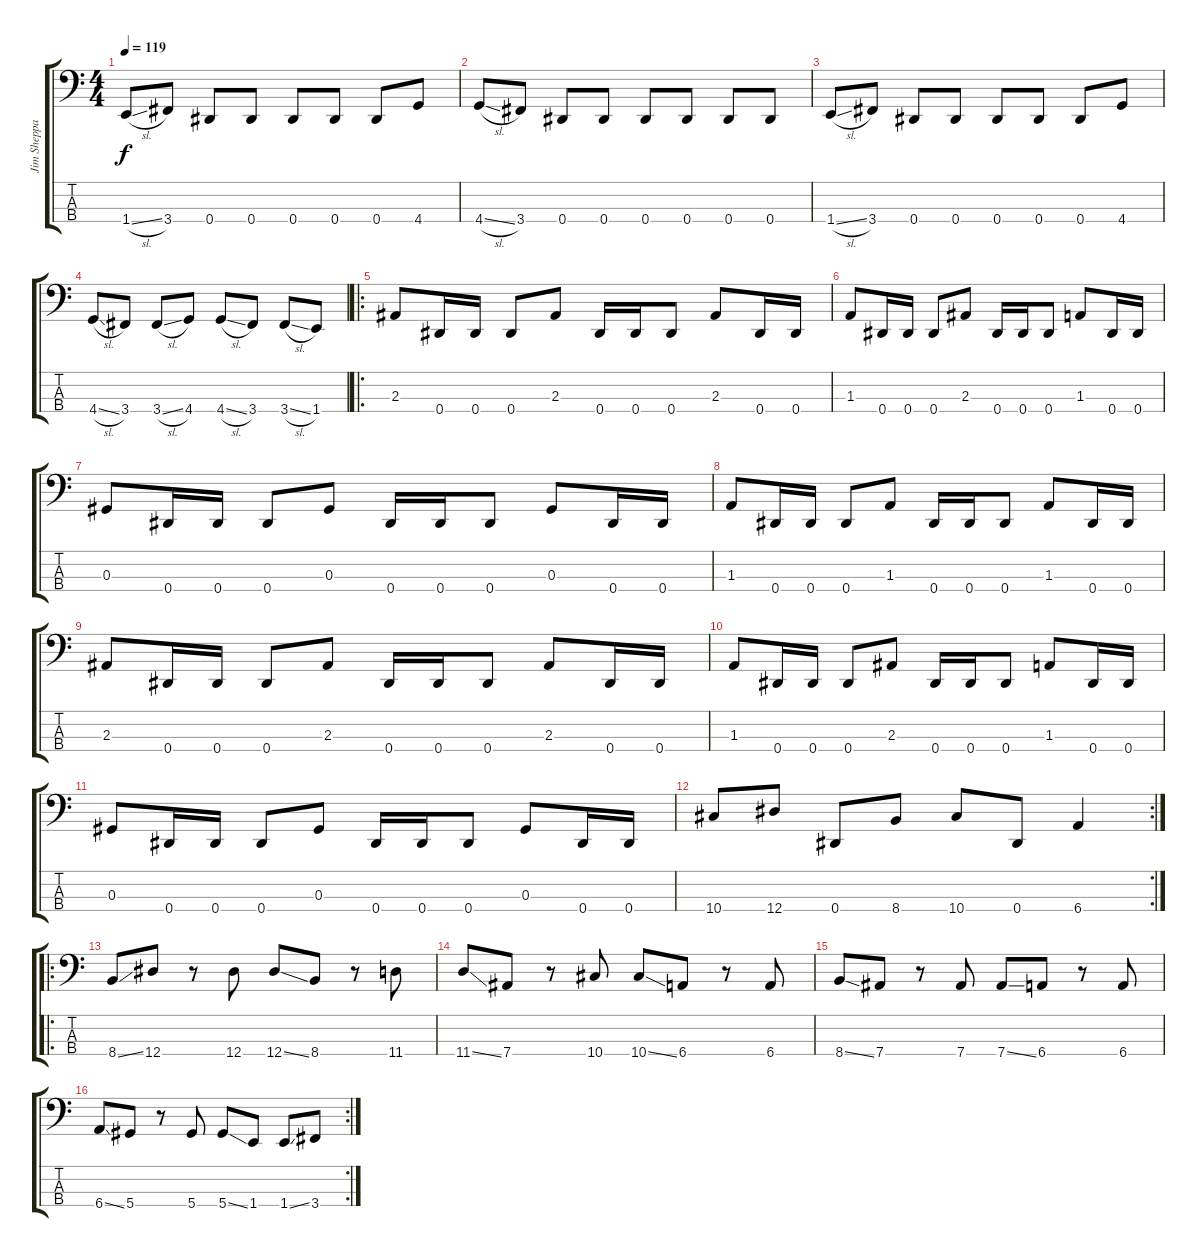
\track ("Jim Sheppard" "Jim Sheppa") {instrument electricbasspick}
\staff {score tabs}
\tuning (Gb2 Db2 Ab1 Eb1) {hide}
\ts (4 4)
\tempo 119
\clef f4
\ks c
1.4{sl}.8{dy f} 3.4.8 0.4.8 0.4.8 0.4.8 0.4.8 0.4.8 4.4.8 |
4.4{sl}.8 3.4.8 0.4.8 0.4.8 0.4.8 0.4.8 0.4.8 0.4.8 |
1.4{sl}.8 3.4.8 0.4.8 0.4.8 0.4.8 0.4.8 0.4.8 4.4.8 |
4.4{sl}.8 3.4.8 3.4{sl}.8 4.4.8 4.4{sl}.8 3.4.8 3.4{sl}.8 1.4.8 |
\ro
2.3.8 0.4.16 0.4.16 0.4.8 2.3.8 0.4.16 0.4.16 0.4.8 2.3.8 0.4.16 0.4.16 |
1.3.8 0.4.16 0.4.16 0.4.8 2.3.8 0.4.16 0.4.16 0.4.8 1.3.8 0.4.16 0.4.16 |
0.3.8 0.4.16 0.4.16 0.4.8 0.3.8 0.4.16 0.4.16 0.4.8 0.3.8 0.4.16 0.4.16 |
1.3.8 0.4.16 0.4.16 0.4.8 1.3.8 0.4.16 0.4.16 0.4.8 1.3.8 0.4.16 0.4.16 |
2.3.8 0.4.16 0.4.16 0.4.8 2.3.8 0.4.16 0.4.16 0.4.8 2.3.8 0.4.16 0.4.16 |
1.3.8 0.4.16 0.4.16 0.4.8 2.3.8 0.4.16 0.4.16 0.4.8 1.3.8 0.4.16 0.4.16 |
0.3.8 0.4.16 0.4.16 0.4.8 0.3.8 0.4.16 0.4.16 0.4.8 0.3.8 0.4.16 0.4.16 |
\rc 2
10.4.8 12.4.8 0.4.8 8.4.8 10.4.8 0.4.8 6.4.4 |
\ro
8.4{ss}.8 12.4.8 r.8 12.4.8 12.4{ss}.8 8.4.8 r.8 11.4.8 |
11.4{ss}.8 7.4.8 r.8 10.4.8 10.4{ss}.8 6.4.8 r.8 6.4.8 |
8.4{ss}.8 7.4.8 r.8 7.4.8 7.4{ss}.8 6.4.8 r.8 6.4.8 |
\rc 2
6.4{ss}.8 5.4.8 r.8 5.4.8 5.4{ss}.8 1.4.8 1.4{ss}.8 3.4.8
